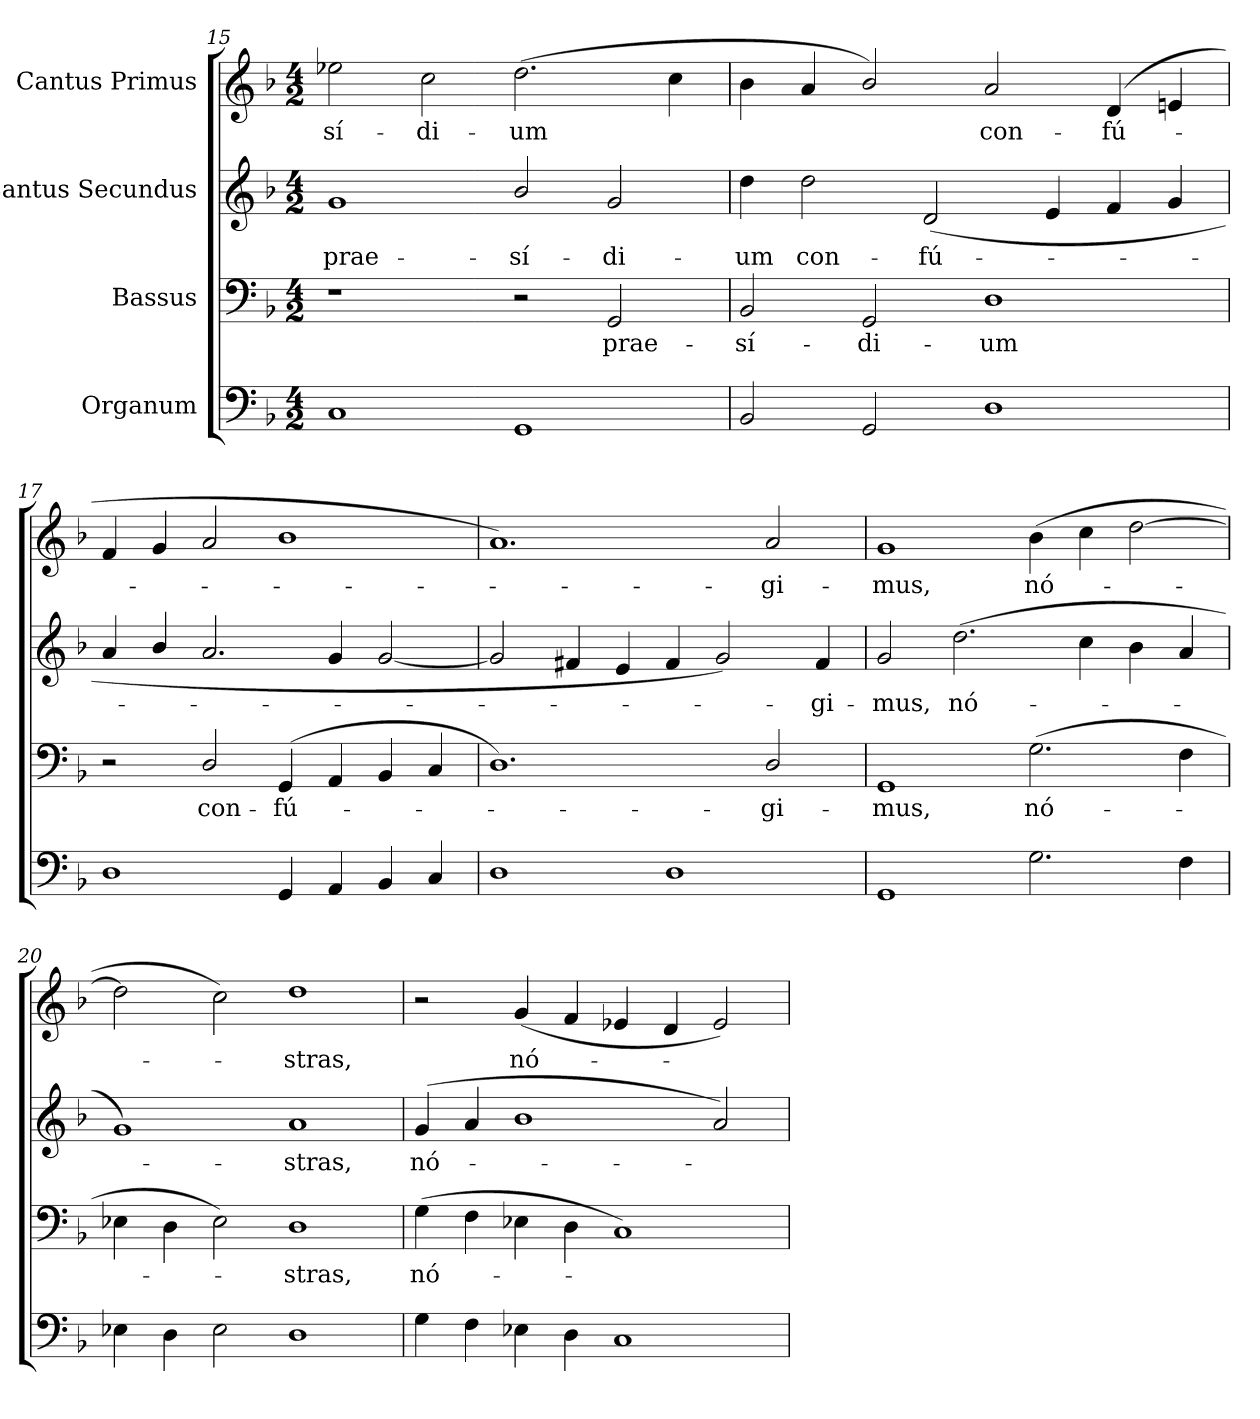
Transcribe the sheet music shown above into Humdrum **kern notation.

**kern	**kern	**text	**kern	**text	**kern	**text
*part4	*part3	*part3	*part2	*part2	*part1	*part1
*staff4	*staff3	*staff3	*staff2	*staff2	*staff1	*staff1
*I"Organum	*I"Bassus	*	*I"Cantus Secundus	*	*I"Cantus Primus	*
*clefF4	*clefF4	*	*clefG2	*	*clefG2	*
*k[b-]	*k[b-]	*	*k[b-]	*	*k[b-]	*
*F:	*F:	*	*F:	*	*F:	*
*M4/2	*M4/2	*	*M4/2	*	*M4/2	*
=15	=15	=15	=15	=15	=15	=15
!	!	!	!	!LO:LY:b	!	!
!	!	!	!	!	!	!LO:LY:b
1C	1r	.	1g	prae-	2ee-X\	-sí-
!	!	!	!	!	!	!LO:LY:b
.	.	.	.	.	2cc\	-di-
!	!	!	!	!LO:LY:b	!	!
!	!	!	!	!	!	!LO:LY:b
1GG	2r	.	2b-/	-sí-	(2.dd\	-um
!	!	!LO:LY:b	!	!	!	!
!	!	!	!	!LO:LY:b	!	!
.	2GG/	prae-	2g/	-di-	.	.
.	.	.	.	.	4cc\	.
=16	=16	=16	=16	=16	=16	=16
!	!	!LO:LY:b	!	!	!	!
!	!	!	!	!LO:LY:b	!	!
2BB-/	2BB-/	-sí-	4dd\	-um	4b-\	.
!	!	!	!	!LO:LY:b	!	!
.	.	.	2dd\	con-	4a/	.
!	!	!LO:LY:b	!	!	!	!
2GG/	2GG/	-di-	.	.	2b-/)	.
!	!	!	!	!LO:LY:b	!	!
.	.	.	(2d/	-fú-	.	.
!	!	!LO:LY:b	!	!	!	!
!	!	!	!	!	!	!LO:LY:b
1D	1D	-um	.	.	2a/	con-
.	.	.	4e/	.	.	.
!	!	!	!	!	!	!LO:LY:b
.	.	.	4f/	.	(4d/	-fú-
.	.	.	4g/	.	4eni/	.
!!LO:LB:g=z
=17	=17	=17	=17	=17	=17	=17
1D	2r	.	4a/	.	4f/	.
.	.	.	4b-/	.	4g/	.
!	!	!LO:LY:b	!	!	!	!
.	2D/	con-	2.a/	.	2a/	.
!	!	!LO:LY:b	!	!	!	!
4GG/	(4GG/	-fú-	.	.	1b-	.
4AA/	4AA/	.	4g/	.	.	.
4BB-/	4BB-/	.	[<2g/	.	.	.
4C/	4C/	.	.	.	.	.
=18	=18	=18	=18	=18	=18	=18
1D	1.D)	.	2g/]	.	1.a)	.
.	.	.	4f#X/	.	.	.
.	.	.	4e/	.	.	.
1D	.	.	4f#/	.	.	.
.	.	.	2g/)	.	.	.
!	!	!LO:LY:b	!	!	!	!
!	!	!	!	!	!	!LO:LY:b
.	2D/	-gi-	.	.	2a/	-gi-
!	!	!	!	!LO:LY:b	!	!
.	.	.	4f#/	-gi-	.	.
=19	=19	=19	=19	=19	=19	=19
!	!	!LO:LY:b	!	!	!	!
!	!	!	!	!LO:LY:b	!	!
!	!	!	!	!	!	!LO:LY:b
1GG	1GG	-mus,	2g/	-mus,	1g	-mus,
!	!	!	!	!LO:LY:b	!	!
.	.	.	(2.dd\	nó-	.	.
!	!	!LO:LY:b	!	!	!	!
!	!	!	!	!	!	!LO:LY:b
2.G\	(2.G\	nó-	.	.	(4b-\	nó-
.	.	.	4cc\	.	4cc\	.
.	.	.	4b-\	.	[>2dd\	.
4F\	4F\	.	4a/	.	.	.
=20	=20	=20	=20	=20	=20	=20
4E-X\	4E-X\	.	1g)	.	2dd\]	.
4D\	4D\	.	.	.	.	.
2E-\	2E-\)	.	.	.	2cc\)	.
!	!	!LO:LY:b	!	!	!	!
!	!	!	!	!LO:LY:b	!	!
!	!	!	!	!	!	!LO:LY:b
1D	1D	-stras,	1a	-stras,	1dd	-stras,
=21	=21	=21	=21	=21	=21	=21
!	!	!LO:LY:b	!	!	!	!
!	!	!	!	!LO:LY:b	!	!
4G\	(4G\	nó-	(4g/	nó-	2r	.
4F\	4F\	.	4a/	.	.	.
!	!	!	!	!	!	!LO:LY:b
4E-X\	4E-X\	.	1b-	.	(4g/	nó-
4D\	4D\	.	.	.	4f/	.
1C	1C)	.	.	.	4e-X/	.
.	.	.	.	.	4d/	.
.	.	.	2a/)	.	2e-/)	.
=	=	=	=	=	=	=
*-	*-	*-	*-	*-	*-	*-
